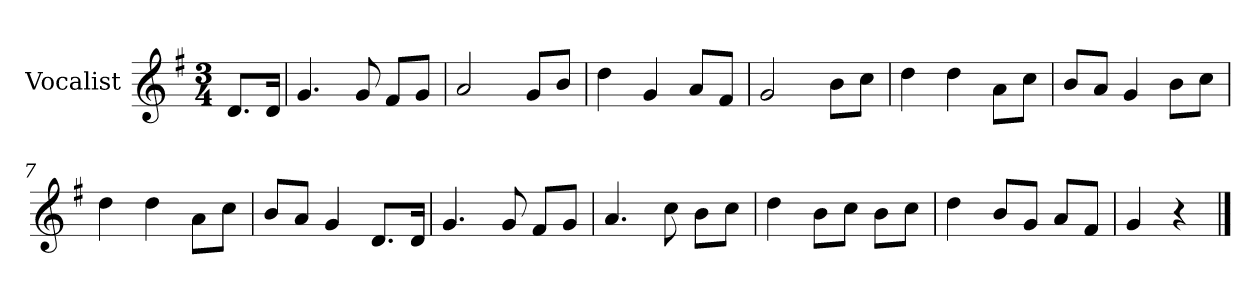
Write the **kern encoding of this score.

**kern
*part1
*staff1
*I"Vocalist
*k[f#]
*G:
*M3/4
=
8.dL
16dJk
=1
4.g
8g
8f#L
8gJ
=2
2a
8gL
8bJ
=3
4dd
4g
8aL
8f#J
=4
2g
8bL
8ccJ
=5
4dd
4dd
8aL
8ccJ
=6
8bL
8aJ
4g
8bL
8ccJ
=7
4dd
4dd
8aL
8ccJ
=8
8bL
8aJ
4g
8.dL
16dJk
=9
4.g
8g
8f#L
8gJ
=10
4.a
8cc
8bL
8ccJ
=11
4dd
8bL
8ccJ
8bL
8ccJ
=12
4dd
8bL
8gJ
8aL
8f#J
=13
4g
4r
==
*-
